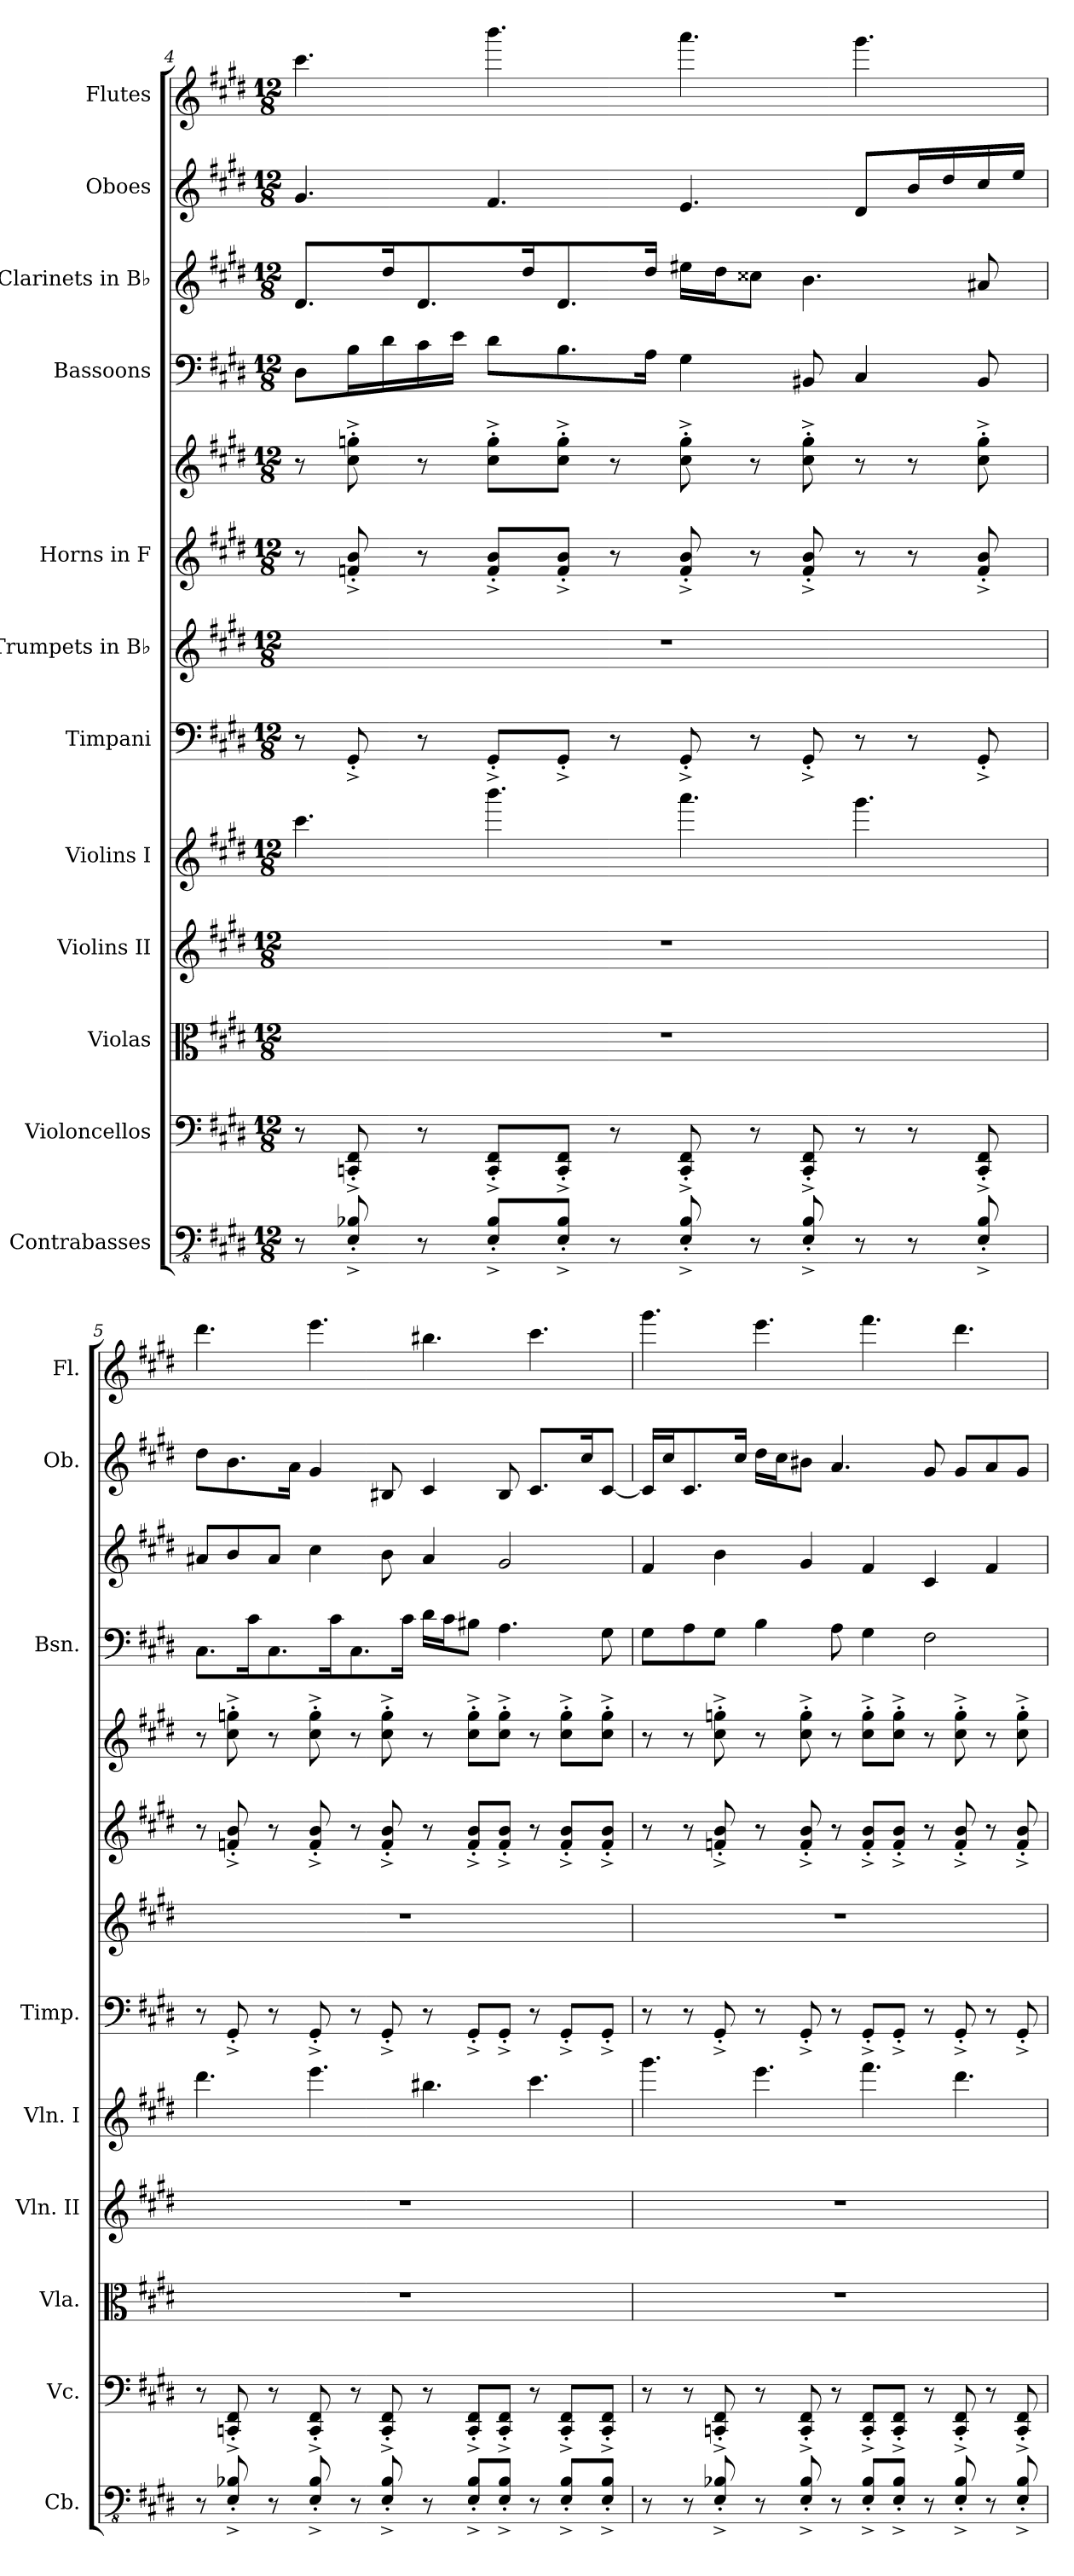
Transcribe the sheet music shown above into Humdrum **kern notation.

**kern	**kern	**kern	**kern	**kern	**kern	**kern	**kern	**kern	**kern	**kern	**kern	**kern
*part12	*part11	*part10	*part9	*part8	*part7	*part6	*part5	*part5	*part4	*part3	*part2	*part1
*staff13	*staff12	*staff11	*staff10	*staff9	*staff8	*staff7	*staff6	*staff5	*staff4	*staff3	*staff2	*staff1
*I"Contrabasses	*I"Violoncellos	*I"Violas	*I"Violins II	*I"Violins I	*I"Timpani	*I"Trumpets in B♭	*I"Horns in F	*	*I"Bassoons	*I"Clarinets in B♭	*I"Oboes	*I"Flutes
*I'Cb.	*I'Vc.	*I'Vla.	*I'Vln. II	*I'Vln. I	*I'Timp.	*	*	*	*I'Bsn.	*	*I'Ob.	*I'Fl.
*clefFv4	*clefF4	*clefC3	*clefG2	*clefG2	*clefF4	*clefG2	*clefG2	*clefG2	*clefF4	*clefG2	*clefG2	*clefG2
*ITrd7c12	*	*	*	*	*	*ITrd1c2	*ITrd4c7	*ITrd4c7	*	*ITrd1c2	*	*
*k[f#c#g#d#]	*k[f#c#g#d#]	*k[f#c#g#d#]	*k[f#c#g#d#]	*k[f#c#g#d#]	*k[f#c#g#d#]	*k[f#c#]	*k[f#c#g#]	*k[f#c#g#]	*k[f#c#g#d#]	*k[f#c#]	*k[f#c#g#d#]	*k[f#c#g#d#]
*M12/8	*M12/8	*M12/8	*M12/8	*M12/8	*M12/8	*M12/8	*M12/8	*M12/8	*M12/8	*M12/8	*M12/8	*M12/8
=4	=4	=4	=4	=4	=4	=4	=4	=4	=4	=4	=4	=4
8r	8r	1.r	1.r	4.ccc#\	8r	1.r	8r	8r	8D#\L	8.c#/L	4.g#/	4.ccc#\
8EEE/^' 8BBB-X/^'	8CCn/^' 8FF#/^'	.	.	.	8GG#^'/	.	8B-X/^' 8e/^'	8f#\^' 8ccn\^'	16B\L	.	.	.
.	.	.	.	.	.	.	.	.	16d#\	16cc#/K	.	.
8r	8r	.	.	.	8r	.	8r	8r	16c#\	8.c#/	.	.
.	.	.	.	.	.	.	.	.	16e\JJ	.	.	.
8EEE/^' 8BBB-/^'L	8CC/^' 8FF#/^'L	.	.	4.bbb\	8GG#^'/L	.	8B-/^' 8e/^'L	8f#\^' 8cc\^'L	8d#\L	.	4.f#/	4.bbb\
.	.	.	.	.	.	.	.	.	.	16cc#/K	.	.
8EEE/^' 8BBB-/^'J	8CC/^' 8FF#/^'J	.	.	.	8GG#^'/J	.	8B-/^' 8e/^'J	8f#\^' 8cc\^'J	8.B\	8.c#/	.	.
8r	8r	.	.	.	8r	.	8r	8r	.	.	.	.
.	.	.	.	.	.	.	.	.	16A\Jk	16cc#/Jk	.	.
8EEE/^' 8BBB-/^'	8CC/^' 8FF#/^'	.	.	4.aaa\	8GG#^'/	.	8B-/^' 8e/^'	8f#\^' 8cc\^'	4G#\	16dd#X\LL	4.e/	4.aaa\
.	.	.	.	.	.	.	.	.	.	16cc#\J	.	.
8r	8r	.	.	.	8r	.	8r	8r	.	8b#X\J	.	.
8EEE/^' 8BBB-/^'	8CC/^' 8FF#/^'	.	.	.	8GG#^'/	.	8B-/^' 8e/^'	8f#\^' 8cc\^'	8BB#X/	4.a\	.	.
8r	8r	.	.	4.ggg#\	8r	.	8r	8r	4C#/	.	8d#/L	4.ggg#\
8r	8r	.	.	.	8r	.	8r	8r	.	.	16b/L	.
.	.	.	.	.	.	.	.	.	.	.	16dd#/	.
8EEE/^' 8BBB-/^'	8CC/^' 8FF#/^'	.	.	.	8GG#^'/	.	8B-/^' 8e/^'	8f#\^' 8cc\^'	8BB#/	8g#X/	16cc#/	.
.	.	.	.	.	.	.	.	.	.	.	16ee/JJ	.
!!LO:PB:g=z
=5	=5	=5	=5	=5	=5	=5	=5	=5	=5	=5	=5	=5
8r	8r	1.r	1.r	4.ddd#\	8r	1.r	8r	8r	8.C#\L	8g#X/L	8dd#\L	4.ddd#\
8EEE/^' 8BBB-X/^'	8CCn/^' 8FF#/^'	.	.	.	8GG#^'/	.	8B-X/^' 8e/^'	8f#\^' 8ccn\^'	.	8a/	8.b\	.
.	.	.	.	.	.	.	.	.	16c#\K	.	.	.
8r	8r	.	.	.	8r	.	8r	8r	8.C#\	8g#/J	.	.
.	.	.	.	.	.	.	.	.	.	.	16a\Jk	.
8EEE/^' 8BBB-/^'	8CC/^' 8FF#/^'	.	.	4.eee\	8GG#^'/	.	8B-/^' 8e/^'	8f#\^' 8cc\^'	.	4b\	4g#/	4.eee\
.	.	.	.	.	.	.	.	.	16c#\K	.	.	.
8r	8r	.	.	.	8r	.	8r	8r	8.C#\	.	.	.
8EEE/^' 8BBB-/^'	8CC/^' 8FF#/^'	.	.	.	8GG#^'/	.	8B-/^' 8e/^'	8f#\^' 8cc\^'	.	8a\	8B#X/	.
.	.	.	.	.	.	.	.	.	16c#\Jk	.	.	.
8r	8r	.	.	4.bb#X\	8r	.	8r	8r	16d#\LL	4g#/	4c#/	4.bb#X\
.	.	.	.	.	.	.	.	.	16c#\J	.	.	.
8EEE/^' 8BBB-/^'L	8CC/^' 8FF#/^'L	.	.	.	8GG#^'/L	.	8B-/^' 8e/^'L	8f#\^' 8cc\^'L	8B#X\J	.	.	.
8EEE/^' 8BBB-/^'J	8CC/^' 8FF#/^'J	.	.	.	8GG#^'/J	.	8B-/^' 8e/^'J	8f#\^' 8cc\^'J	4.A\	2f#/	8B#/	.
8r	8r	.	.	4.ccc#\	8r	.	8r	8r	.	.	8.c#/L	4.ccc#\
8EEE/^' 8BBB-/^'L	8CC/^' 8FF#/^'L	.	.	.	8GG#^'/L	.	8B-/^' 8e/^'L	8f#\^' 8cc\^'L	.	.	.	.
.	.	.	.	.	.	.	.	.	.	.	16cc#/K	.
8EEE/^' 8BBB-/^'J	8CC/^' 8FF#/^'J	.	.	.	8GG#^'/J	.	8B-/^' 8e/^'J	8f#\^' 8cc\^'J	8G#\	.	[8c#/J	.
=6	=6	=6	=6	=6	=6	=6	=6	=6	=6	=6	=6	=6
8r	8r	1.r	1.r	4.ggg#\	8r	1.r	8r	8r	8G#\L	4e/	16c#/LL]	4.ggg#\
.	.	.	.	.	.	.	.	.	.	.	16cc#/J	.
8r	8r	.	.	.	8r	.	8r	8r	8A\	.	8.c#/	.
8EEE/^' 8BBB-X/^'	8CCn/^' 8FF#/^'	.	.	.	8GG#^'/	.	8B-X/^' 8e/^'	8f#\^' 8ccn\^'	8G#\J	4a\	.	.
.	.	.	.	.	.	.	.	.	.	.	16cc#/Jk	.
8r	8r	.	.	4.eee\	8r	.	8r	8r	4B\	.	16dd#\LL	4.eee\
.	.	.	.	.	.	.	.	.	.	.	16cc#\J	.
8EEE/^' 8BBB-/^'	8CC/^' 8FF#/^'	.	.	.	8GG#^'/	.	8B-/^' 8e/^'	8f#\^' 8cc\^'	.	4f#/	8b#X\J	.
8r	8r	.	.	.	8r	.	8r	8r	8A\	.	4.a/	.
8EEE/^' 8BBB-/^'L	8CC/^' 8FF#/^'L	.	.	4.fff#\	8GG#^'/L	.	8B-/^' 8e/^'L	8f#\^' 8cc\^'L	4G#\	4e/	.	4.fff#\
8EEE/^' 8BBB-/^'J	8CC/^' 8FF#/^'J	.	.	.	8GG#^'/J	.	8B-/^' 8e/^'J	8f#\^' 8cc\^'J	.	.	.	.
8r	8r	.	.	.	8r	.	8r	8r	2F#\	4B/	8g#/	.
8EEE/^' 8BBB-/^'	8CC/^' 8FF#/^'	.	.	4.ddd#\	8GG#^'/	.	8B-/^' 8e/^'	8f#\^' 8cc\^'	.	.	8g#/L	4.ddd#\
8r	8r	.	.	.	8r	.	8r	8r	.	4e/	8a/	.
8EEE/^' 8BBB-/^'	8CC/^' 8FF#/^'	.	.	.	8GG#^'/	.	8B-/^' 8e/^'	8f#\^' 8cc\^'	.	.	8g#/J	.
=	=	=	=	=	=	=	=	=	=	=	=	=
*-	*-	*-	*-	*-	*-	*-	*-	*-	*-	*-	*-	*-
